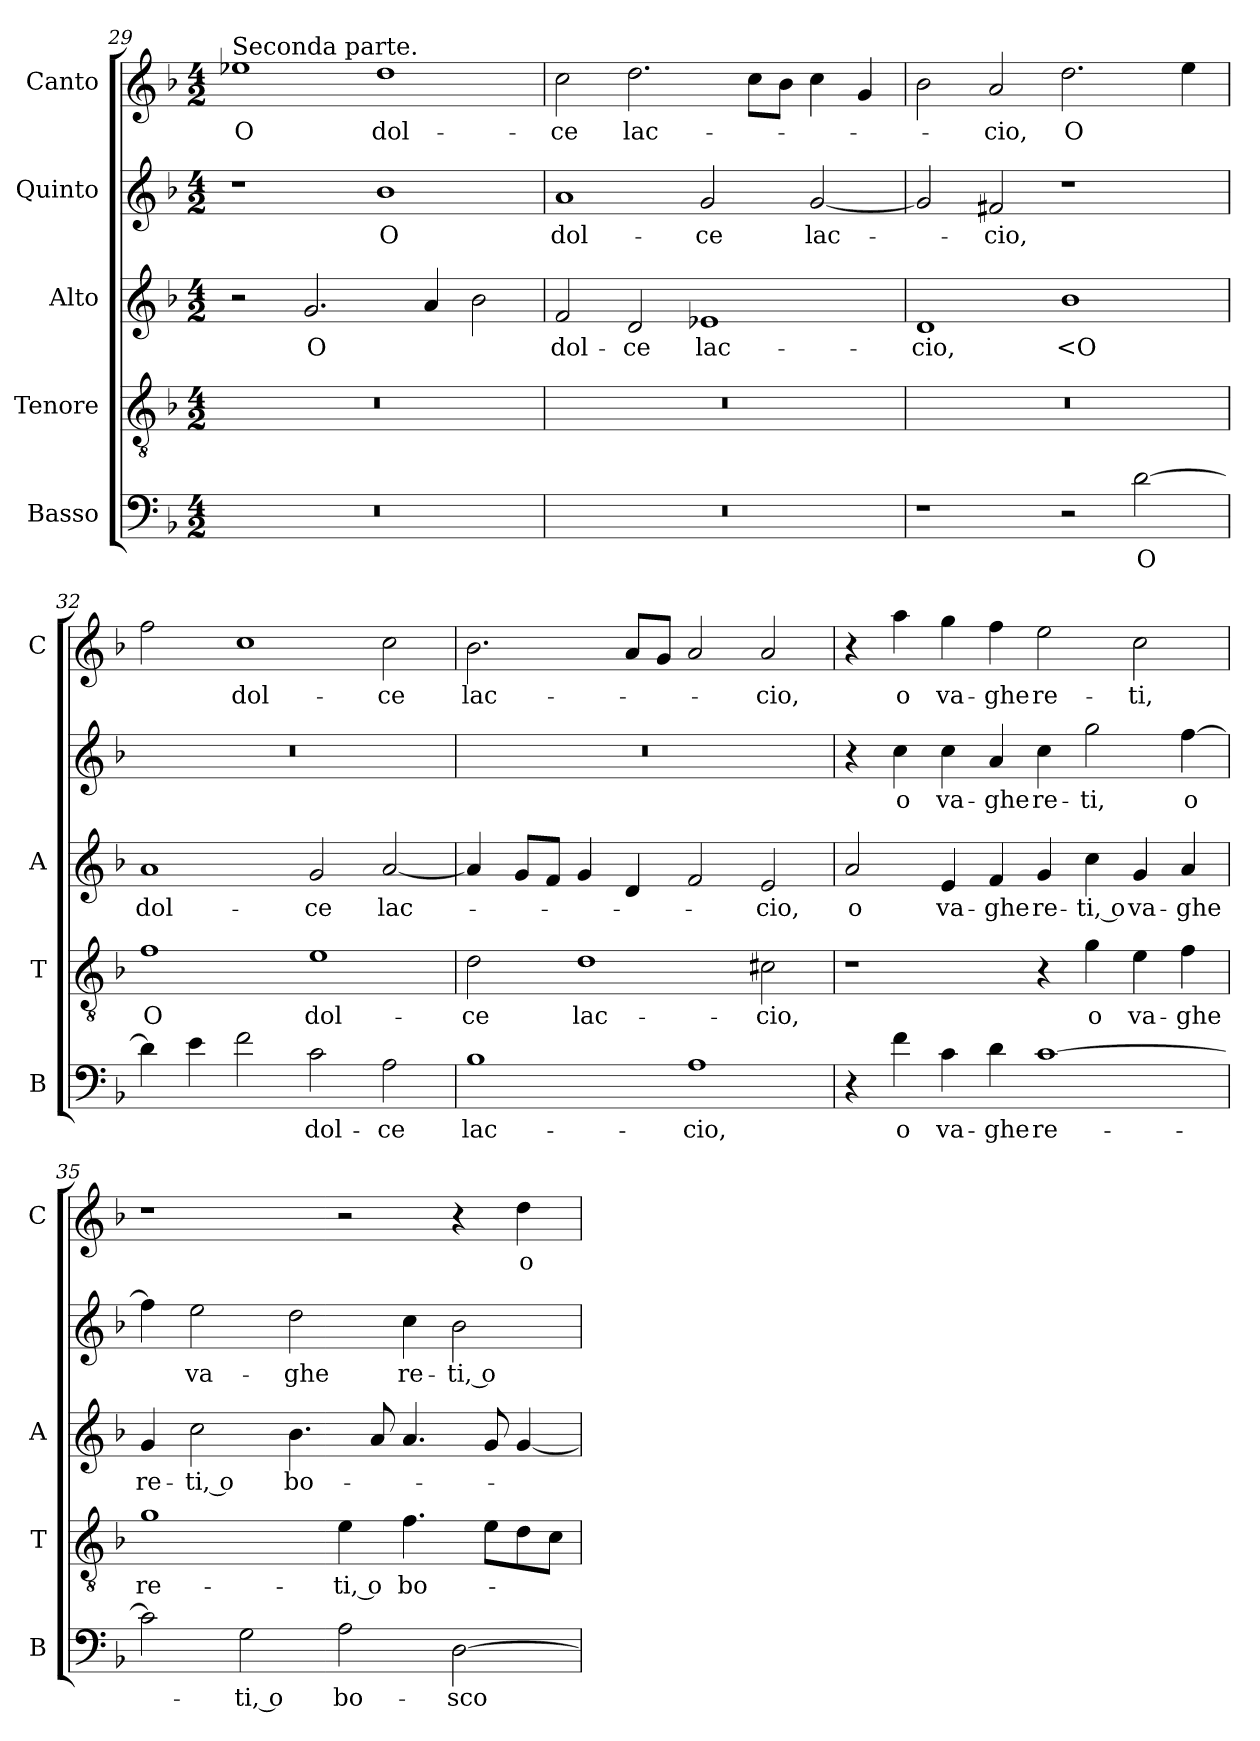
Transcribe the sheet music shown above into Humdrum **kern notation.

**kern	**text	**kern	**text	**kern	**text	**kern	**text	**kern	**text
*part5	*part5	*part4	*part4	*part3	*part3	*part2	*part2	*part1	*part1
*staff5	*staff5	*staff4	*staff4	*staff3	*staff3	*staff2	*staff2	*staff1	*staff1
*I"Basso	*	*I"Tenore	*	*I"Alto	*	*I"Quinto	*	*I"Canto	*
*I'B	*	*I'T	*	*I'A	*	*	*	*I'C	*
*clefF4	*	*clefGv2	*	*clefG2	*	*clefG2	*	*clefG2	*
*k[b-]	*	*k[b-]	*	*k[b-]	*	*k[b-]	*	*k[b-]	*
*F:	*	*F:	*	*F:	*	*F:	*	*F:	*
*M4/2	*	*M4/2	*	*M4/2	*	*M4/2	*	*M4/2	*
=29	=29	=29	=29	=29	=29	=29	=29	=29	=29
!	!	!	!	!	!	!	!	!LO:TX:a:t=Seconda parte.	!
0r	.	0r	.	2r	.	1r	.	1ee-X	O
.	.	.	.	2.g	O	.	.	.	.
.	.	.	.	.	.	1b-	O	1dd	dol-
.	.	.	.	4a	.	.	.	.	.
.	.	.	.	2b-	.	.	.	.	.
=30	=30	=30	=30	=30	=30	=30	=30	=30	=30
0r	.	0r	.	2f	dol-	1a	dol-	2cc	-ce
.	.	.	.	2d	-ce	.	.	2.dd	lac-
.	.	.	.	1e-X	lac-	2g	-ce	.	.
.	.	.	.	.	.	.	.	8ccL	.
.	.	.	.	.	.	.	.	8b-J	.
.	.	.	.	.	.	[2g	lac-	4cc	.
.	.	.	.	.	.	.	.	4g	.
=31	=31	=31	=31	=31	=31	=31	=31	=31	=31
1r	.	0r	.	1d	-cio,	2g]	.	2b-	.
.	.	.	.	.	.	2f#X	-cio,	2a	-cio,
2r	.	.	.	1b-	<O	1r	.	2.dd	O
[2d	O	.	.	.	.	.	.	.	.
.	.	.	.	.	.	.	.	4ee	.
=32	=32	=32	=32	=32	=32	=32	=32	=32	=32
4d]	.	1f	O	1a	dol-	0r	.	2ff	.
4e	.	.	.	.	.	.	.	.	.
2f	.	.	.	.	.	.	.	1cc	dol-
2c	dol-	1e	dol-	2g	-ce	.	.	.	.
2A	-ce	.	.	[2a	lac-	.	.	2cc	-ce
=33	=33	=33	=33	=33	=33	=33	=33	=33	=33
1B-	lac-	2d	-ce	4a]	.	0r	.	2.b-	lac-
.	.	.	.	8gL	.	.	.	.	.
.	.	.	.	8fJ	.	.	.	.	.
.	.	1d	lac-	4g	.	.	.	.	.
.	.	.	.	4d	.	.	.	8aL	.
.	.	.	.	.	.	.	.	8gJ	.
1A	-cio,	.	.	2f	.	.	.	2a	.
.	.	2c#X	-cio,	2e	-cio,	.	.	2a	-cio,
=34	=34	=34	=34	=34	=34	=34	=34	=34	=34
4r	.	1r	.	2a	o	4r	.	4r	.
4f	o	.	.	.	.	4cc	o	4aa	o
4c	va-	.	.	4e	va-	4cc	va-	4gg	va-
4d	-ghe	.	.	4f	-ghe	4a	-ghe	4ff	-ghe
[1c	re-	4r	.	4g	re-	4cc	re-	2ee	re-
.	.	4g	o	4cc	-ti, o	2gg	-ti,	.	.
.	.	4e	va-	4g	va-	.	.	2cc	-ti,
.	.	4f	-ghe	4a	-ghe	[4ff	o	.	.
=35	=35	=35	=35	=35	=35	=35	=35	=35	=35
2c]	.	1g	re-	4g	re-	4ff]	.	1r	.
.	.	.	.	2cc	-ti, o	2ee	va-	.	.
2G	-ti, o	.	.	.	.	.	.	.	.
.	.	.	.	4.b-	bo-	2dd	-ghe	.	.
2A	bo-	4e	-ti, o	.	.	.	.	2r	.
.	.	.	.	8a	.	.	.	.	.
.	.	4.f	bo-	4.a	.	4cc	re-	.	.
[2D	-sco	.	.	.	.	2b-	-ti, o	4r	.
.	.	8eL	.	8g	.	.	.	.	.
.	.	8d	.	[4g	.	.	.	4dd	o
.	.	8cJ	.	.	.	.	.	.	.
=	=	=	=	=	=	=	=	=	=
*-	*-	*-	*-	*-	*-	*-	*-	*-	*-
